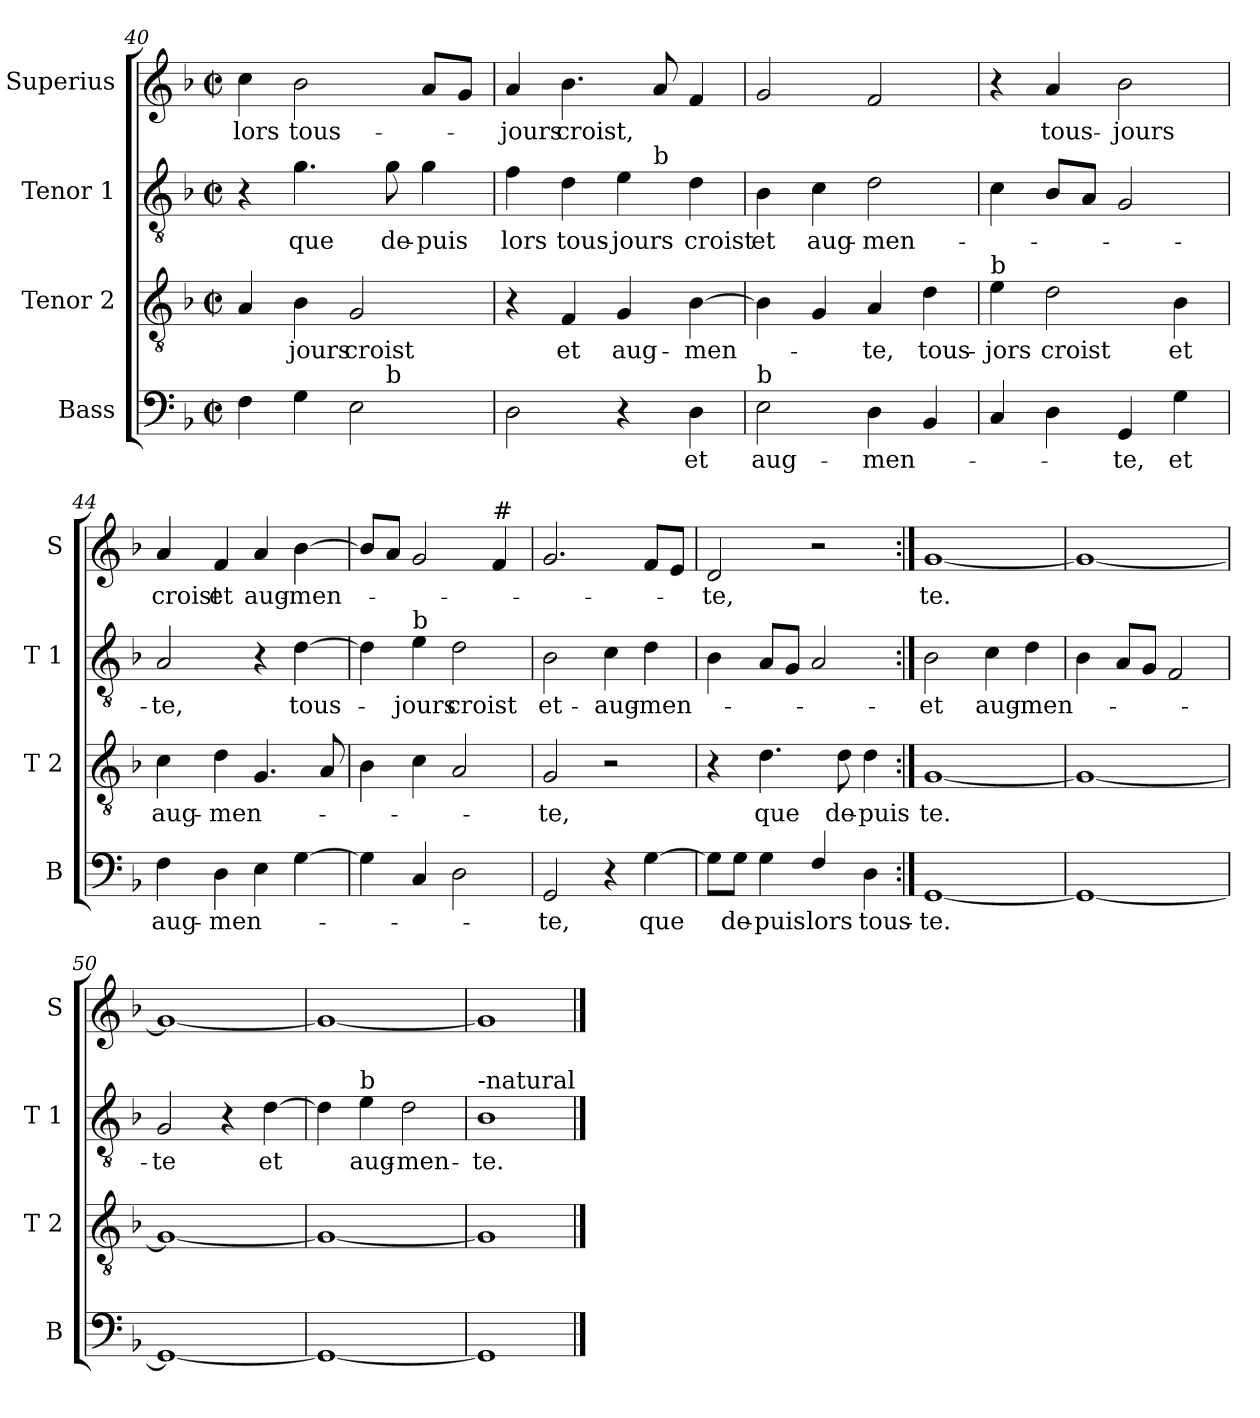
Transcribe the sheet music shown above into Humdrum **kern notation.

**kern	**text	**kern	**text	**kern	**text	**kern	**text
*part4	*part4	*part3	*part3	*part2	*part2	*part1	*part1
*staff4	*staff4	*staff3	*staff3	*staff2	*staff2	*staff1	*staff1
*I"Bass	*	*I"Tenor 2	*	*I"Tenor 1	*	*I"Superius	*
*I'B	*	*I'T 2	*	*I'T 1	*	*I'S	*
*clefF4	*	*clefGv2	*	*clefGv2	*	*clefG2	*
*k[b-]	*	*k[b-]	*	*k[b-]	*	*k[b-]	*
*F:	*	*F:	*	*F:	*	*F:	*
*M2/2	*	*M2/2	*	*M2/2	*	*M2/2	*
*met(c|)	*	*met(c|)	*	*met(c|)	*	*met(c|)	*
=40	=40	=40	=40	=40	=40	=40	=40
*^	*	*	*	*	*	*	*
4F\	2ryy	.	4A/	.	4r	.	4cc\	lors
4G\	.	.	4B-\	-jours	4.g\	que	2b-\	tous-
2E\	8ryy	.	2G/	croist	.	.	.	.
!	!LO:TX:a:t=b	!	!	!	!	!	!	!
.	4.ryy	.	.	.	8g\	de-	.	.
.	.	.	.	.	4g\	-puis	8a/L	.
.	.	.	.	.	.	.	8g/J	.
*v	*v	*	*	*	*	*	*	*
!!LO:LB:g=z
=41	=41	=41	=41	=41	=41	=41	=41
*	*	*	*	*^	*	*	*
2D\	.	4r	.	4f\	2ryy	lors	4a/	-jours
.	.	4F/	et	4d\	.	tous-	4.b-\	croist,
4r	.	4G/	aug-	4e\	8ryy	-jours	.	.
!	!	!	!	!	!LO:TX:a:t=b	!	!	!
.	.	.	.	.	4.ryy	.	8a/	.
4D\	et	[4B-\	-men-	4d\	.	croist	4f/	.
=42	=42	=42	=42	=42	=42	=42	=42	=42
!LO:TX:a:t=b	!	!	!	!	!	!	!	!
*	*	*	*	*v	*v	*	*	*
2E\	aug-	4B-\]	.	4B-\	et	2g/	.
.	.	4G/	.	4c\	aug-	.	.
4D\	-men-	4A/	-te,	2d\	-men-	2f/	.
4BB-/	.	4d\	tous-	.	.	.	.
=43	=43	=43	=43	=43	=43	=43	=43
!	!	!LO:TX:a:t=b	!	!	!	!	!
4C/	.	4e\	-jors	4c\	.	4r	.
4D\	.	2d\	croist	8B-/L	.	4a/	tous-
.	.	.	.	8A/J	.	.	.
4GG/	-te,	.	.	2G/	.	2b-\	-jours
4G\	et	4B-\	et	.	.	.	.
=44	=44	=44	=44	=44	=44	=44	=44
4F\	aug-	4c\	aug-	2A/	-te,	4a/	croist
4D\	-men-	4d\	-men-	.	.	4f/	et
4E\	.	4.G/	.	4r	.	4a/	aug-
[4G\	.	.	.	[4d\	tous-	[4b-\	-men-
.	.	8A/	.	.	.	.	.
=45	=45	=45	=45	=45	=45	=45	=45
4G\]	.	4B-\	.	4d\]	.	8b-/L]	.
.	.	.	.	.	.	8a/J	.
!	!	!	!	!LO:TX:a:t=b	!	!	!
4C/	.	4c\	.	4e\	-jours	2g/	.
2D\	.	2A/	.	2d\	croist	.	.
!	!	!	!	!	!	!LO:TX:a:t=#	!
.	.	.	.	.	.	4f/	.
!!LO:LB:g=z
=46	=46	=46	=46	=46	=46	=46	=46
2GG/	-te,	2G/	-te,	2B-\	et-	2.g/	.
4r	.	2r	.	4c\	-aug-	.	.
[4G\	que	.	.	4d\	-men-	8f/L	.
.	.	.	.	.	.	8e/J	.
=47	=47	=47	=47	=47	=47	=47	=47
8G\L]	.	4r	.	4B-\	.	2d/	-te,
8G\J	de-	.	.	.	.	.	.
4G\	-puis	4.d\	que	8A/L	.	.	.
.	.	.	.	8G/J	.	.	.
4F/	lors	.	.	2A/	.	2r	.
.	.	8d\	de-	.	.	.	.
4D\	tous-	4d\	-puis	.	.	.	.
=48:|!	=48:|!	=48:|!	=48:|!	=48:|!	=48:|!	=48:|!	=48:|!
[1GG	-te.	[1G	te.	2B-\	-et	[1g	te.
.	.	.	.	4c\	aug-	.	.
.	.	.	.	4d\	-men-	.	.
=49	=49	=49	=49	=49	=49	=49	=49
1GG_	.	1G_	.	4B-\	.	1g_	.
.	.	.	.	8A/L	.	.	.
.	.	.	.	8G/J	.	.	.
.	.	.	.	2F/	.	.	.
=50	=50	=50	=50	=50	=50	=50	=50
1GG_	.	1G_	.	2G/	-te	1g_	.
.	.	.	.	4r	.	.	.
.	.	.	.	[4d\	et	.	.
=51	=51	=51	=51	=51	=51	=51	=51
1GG_	.	1G_	.	4d\]	.	1g_	.
!	!	!	!	!LO:TX:a:t=b	!	!	!
.	.	.	.	4e\	aug-	.	.
.	.	.	.	2d\	-men-	.	.
=52	=52	=52	=52	=52	=52	=52	=52
!	!	!	!	!LO:TX:a:t=-natural	!	!	!
1GG]	.	1G]	.	1B-	-te.	1g]	.
==	==	==	==	==	==	==	==
*-	*-	*-	*-	*-	*-	*-	*-
